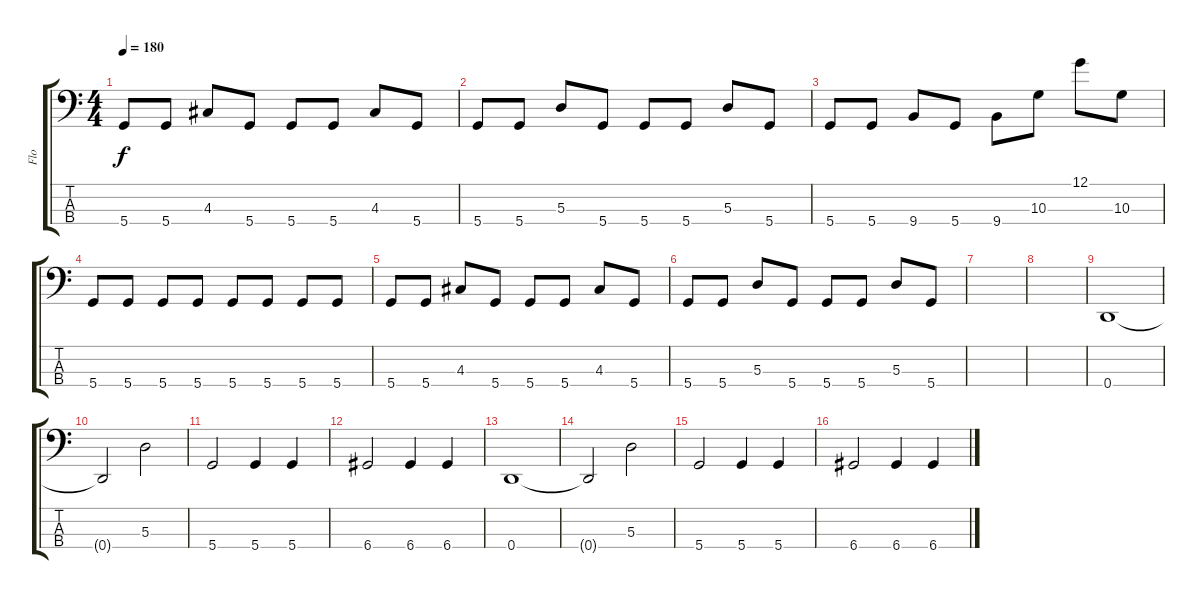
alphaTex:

\track ("Flo" "Flo") {instrument slapbass2}
\staff {score tabs}
\tuning (G2 D2 A1 D1) {hide}
\ts (4 4)
\tempo 180
\clef f4
\ks c
5.4.8{dy f} 5.4.8 4.3.8 5.4.8 5.4.8 5.4.8 4.3.8 5.4.8 |
5.4.8 5.4.8 5.3.8 5.4.8 5.4.8 5.4.8 5.3.8 5.4.8 |
5.4.8{volume 13} 5.4.8 9.4.8 5.4.8 9.4.8 10.3.8 12.1.8 10.3.8 |
5.4.8 5.4.8 5.4.8 5.4.8 5.4.8 5.4.8 5.4.8 5.4.8 |
5.4.8 5.4.8 4.3.8 5.4.8 5.4.8 5.4.8 4.3.8 5.4.8 |
5.4.8 5.4.8 5.3.8 5.4.8 5.4.8 5.4.8 5.3.8 5.4.8 |
|
|
0.4.1{volume 16} |
0.4{t}.2 5.3.2 |
5.4.2 5.4.4 5.4.4 |
6.4.2 6.4.4 6.4.4 |
0.4.1{volume 16} |
0.4{t}.2 5.3.2 |
5.4.2 5.4.4 5.4.4 |
6.4.2 6.4.4 6.4.4
